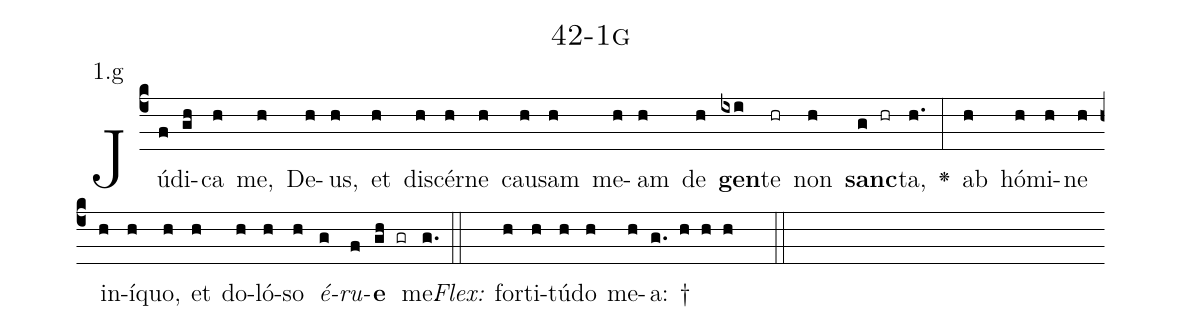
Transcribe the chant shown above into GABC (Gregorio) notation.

name: 42-1g;
annotation: 1.g;
%%
(c4)Jú(f)di(gh)ca(h) me,(h) De(h)us,(h) et(h) di(h)scér(h)ne(h) cau(h)sam(h) me(h)am(h) de(h) <b>gen</b>(ixi)te(hr) non(h) <b>sanc</b>(g hr)ta,(h.) <v>\greheightstar</v>(:) ab(h) hó(h)mi(h)ne(h) in(h)í(h)quo,(h) et(h) do(h)ló(h)so(h) <i>é</i>(g)<i>ru</i>(f)<b>e</b>(gh gr) me.(g.) (::)
<i>Flex:</i>()  for(h)ti(h)tú(h)do(h) me(h)a: †(g. h h h  ::)

%E(h) u(h) o(g) u(f) a(gh) e.(g.) (::)
